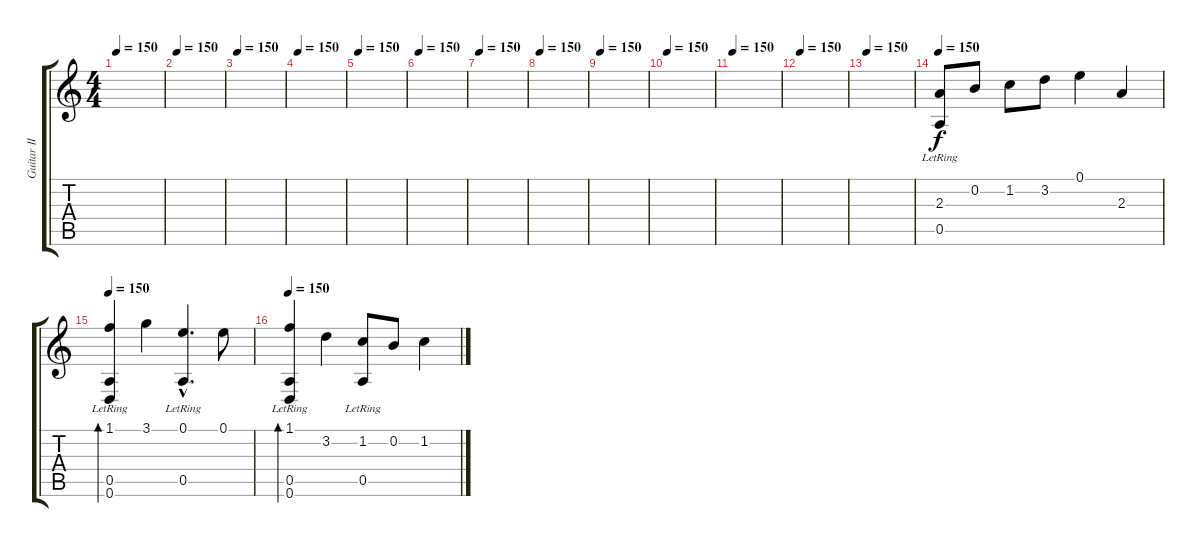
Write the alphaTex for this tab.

\track ("Guitar II" "Guitar II") {instrument acousticguitarsteel}
\staff {score tabs}
\tuning (E4 B3 G3 D3 A2 D2) {hide}
\ts (4 4)
\tempo 150
\clef g2
\ks c
|
\tempo 150
|
\tempo 150
|
\tempo 150
|
\tempo 150
|
\tempo 150
|
\tempo 150
|
\tempo 150
|
\tempo 150
|
\tempo 150
|
\tempo 150
|
\tempo 150
|
\tempo 150
|
\tempo 150
(2.3 0.5{lr}).8{instrument acousticguitarsteel} 0.2.8 1.2.8 3.2.8 0.1.4 2.3.4 |
\tempo 150
(1.1 0.5{lr} 0.6{lr}).4{bd 240} 3.1.4 (0.1{hac} 0.5{hac lr}).4{d} 0.1.8 |
\tempo 150
(1.1 0.5{lr} 0.6{lr}).4{bd 240} 3.2.4 (1.2 0.5{lr}).8 0.2.8 1.2.4
